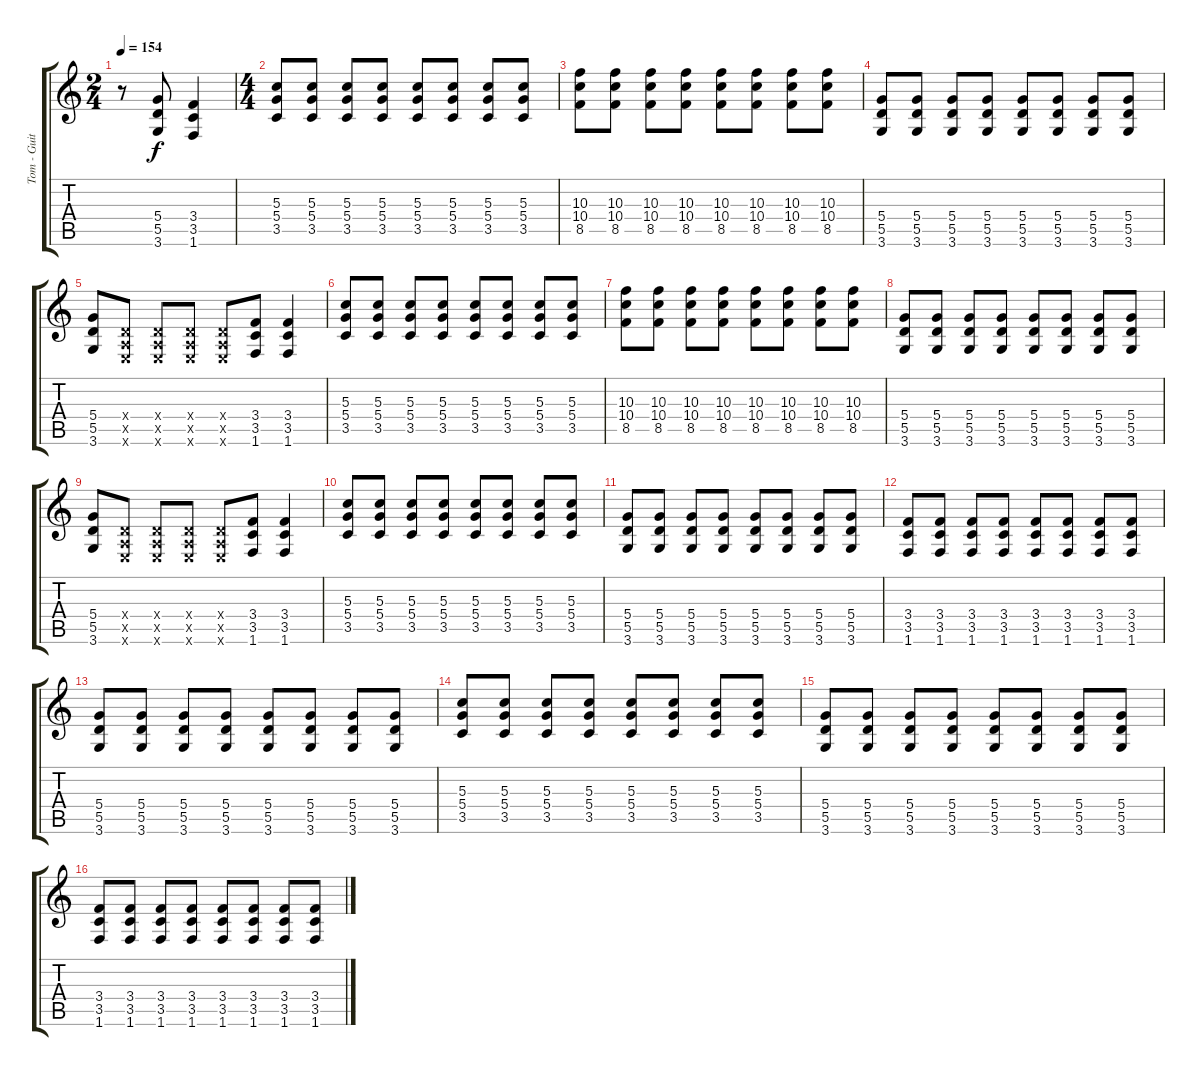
\track ("Tom - Guitar" "Tom - Guit") {instrument distortionguitar}
\staff {score tabs}
\tuning (E4 B3 G3 D3 A2 E2) {hide}
\ts (2 4)
\tempo 154
\clef g2
\ks c
r.8{dy f instrument distortionguitar} (5.4 5.5 3.6).8 (3.4 3.5 1.6).4 |
\ts (4 4)
(5.3 5.4 3.5).8 (5.3 5.4 3.5).8 (5.3 5.4 3.5).8 (5.3 5.4 3.5).8 (5.3 5.4 3.5).8 (5.3 5.4 3.5).8 (5.3 5.4 3.5).8 (5.3 5.4 3.5).8 |
(10.3 10.4 8.5).8 (10.3 10.4 8.5).8 (10.3 10.4 8.5).8 (10.3 10.4 8.5).8 (10.3 10.4 8.5).8 (10.3 10.4 8.5).8 (10.3 10.4 8.5).8 (10.3 10.4 8.5).8 |
(5.4 5.5 3.6).8 (5.4 5.5 3.6).8 (5.4 5.5 3.6).8 (5.4 5.5 3.6).8 (5.4 5.5 3.6).8 (5.4 5.5 3.6).8 (5.4 5.5 3.6).8 (5.4 5.5 3.6).8 |
(5.4 5.5 3.6).8 (0.4{x} 0.5{x} 0.6{x}).8 (0.4{x} 0.5{x} 0.6{x}).8 (0.4{x} 0.5{x} 0.6{x}).8 (0.4{x} 0.5{x} 0.6{x}).8 (3.4 3.5 1.6).8 (3.4 3.5 1.6).4 |
(5.3 5.4 3.5).8 (5.3 5.4 3.5).8 (5.3 5.4 3.5).8 (5.3 5.4 3.5).8 (5.3 5.4 3.5).8 (5.3 5.4 3.5).8 (5.3 5.4 3.5).8 (5.3 5.4 3.5).8 |
(10.3 10.4 8.5).8 (10.3 10.4 8.5).8 (10.3 10.4 8.5).8 (10.3 10.4 8.5).8 (10.3 10.4 8.5).8 (10.3 10.4 8.5).8 (10.3 10.4 8.5).8 (10.3 10.4 8.5).8 |
(5.4 5.5 3.6).8 (5.4 5.5 3.6).8 (5.4 5.5 3.6).8 (5.4 5.5 3.6).8 (5.4 5.5 3.6).8 (5.4 5.5 3.6).8 (5.4 5.5 3.6).8 (5.4 5.5 3.6).8 |
(5.4 5.5 3.6).8 (0.4{x} 0.5{x} 0.6{x}).8 (0.4{x} 0.5{x} 0.6{x}).8 (0.4{x} 0.5{x} 0.6{x}).8 (0.4{x} 0.5{x} 0.6{x}).8 (3.4 3.5 1.6).8 (3.4 3.5 1.6).4 |
(5.3 5.4 3.5).8 (5.3 5.4 3.5).8 (5.3 5.4 3.5).8 (5.3 5.4 3.5).8 (5.3 5.4 3.5).8 (5.3 5.4 3.5).8 (5.3 5.4 3.5).8 (5.3 5.4 3.5).8 |
(5.4 5.5 3.6).8 (5.4 5.5 3.6).8 (5.4 5.5 3.6).8 (5.4 5.5 3.6).8 (5.4 5.5 3.6).8 (5.4 5.5 3.6).8 (5.4 5.5 3.6).8 (5.4 5.5 3.6).8 |
(3.4 3.5 1.6).8 (3.4 3.5 1.6).8 (3.4 3.5 1.6).8 (3.4 3.5 1.6).8 (3.4 3.5 1.6).8 (3.4 3.5 1.6).8 (3.4 3.5 1.6).8 (3.4 3.5 1.6).8 |
(5.4 5.5 3.6).8 (5.4 5.5 3.6).8 (5.4 5.5 3.6).8 (5.4 5.5 3.6).8 (5.4 5.5 3.6).8 (5.4 5.5 3.6).8 (5.4 5.5 3.6).8 (5.4 5.5 3.6).8 |
(5.3 5.4 3.5).8 (5.3 5.4 3.5).8 (5.3 5.4 3.5).8 (5.3 5.4 3.5).8 (5.3 5.4 3.5).8 (5.3 5.4 3.5).8 (5.3 5.4 3.5).8 (5.3 5.4 3.5).8 |
(5.4 5.5 3.6).8 (5.4 5.5 3.6).8 (5.4 5.5 3.6).8 (5.4 5.5 3.6).8 (5.4 5.5 3.6).8 (5.4 5.5 3.6).8 (5.4 5.5 3.6).8 (5.4 5.5 3.6).8 |
(3.4 3.5 1.6).8 (3.4 3.5 1.6).8 (3.4 3.5 1.6).8 (3.4 3.5 1.6).8 (3.4 3.5 1.6).8 (3.4 3.5 1.6).8 (3.4 3.5 1.6).8 (3.4 3.5 1.6).8
